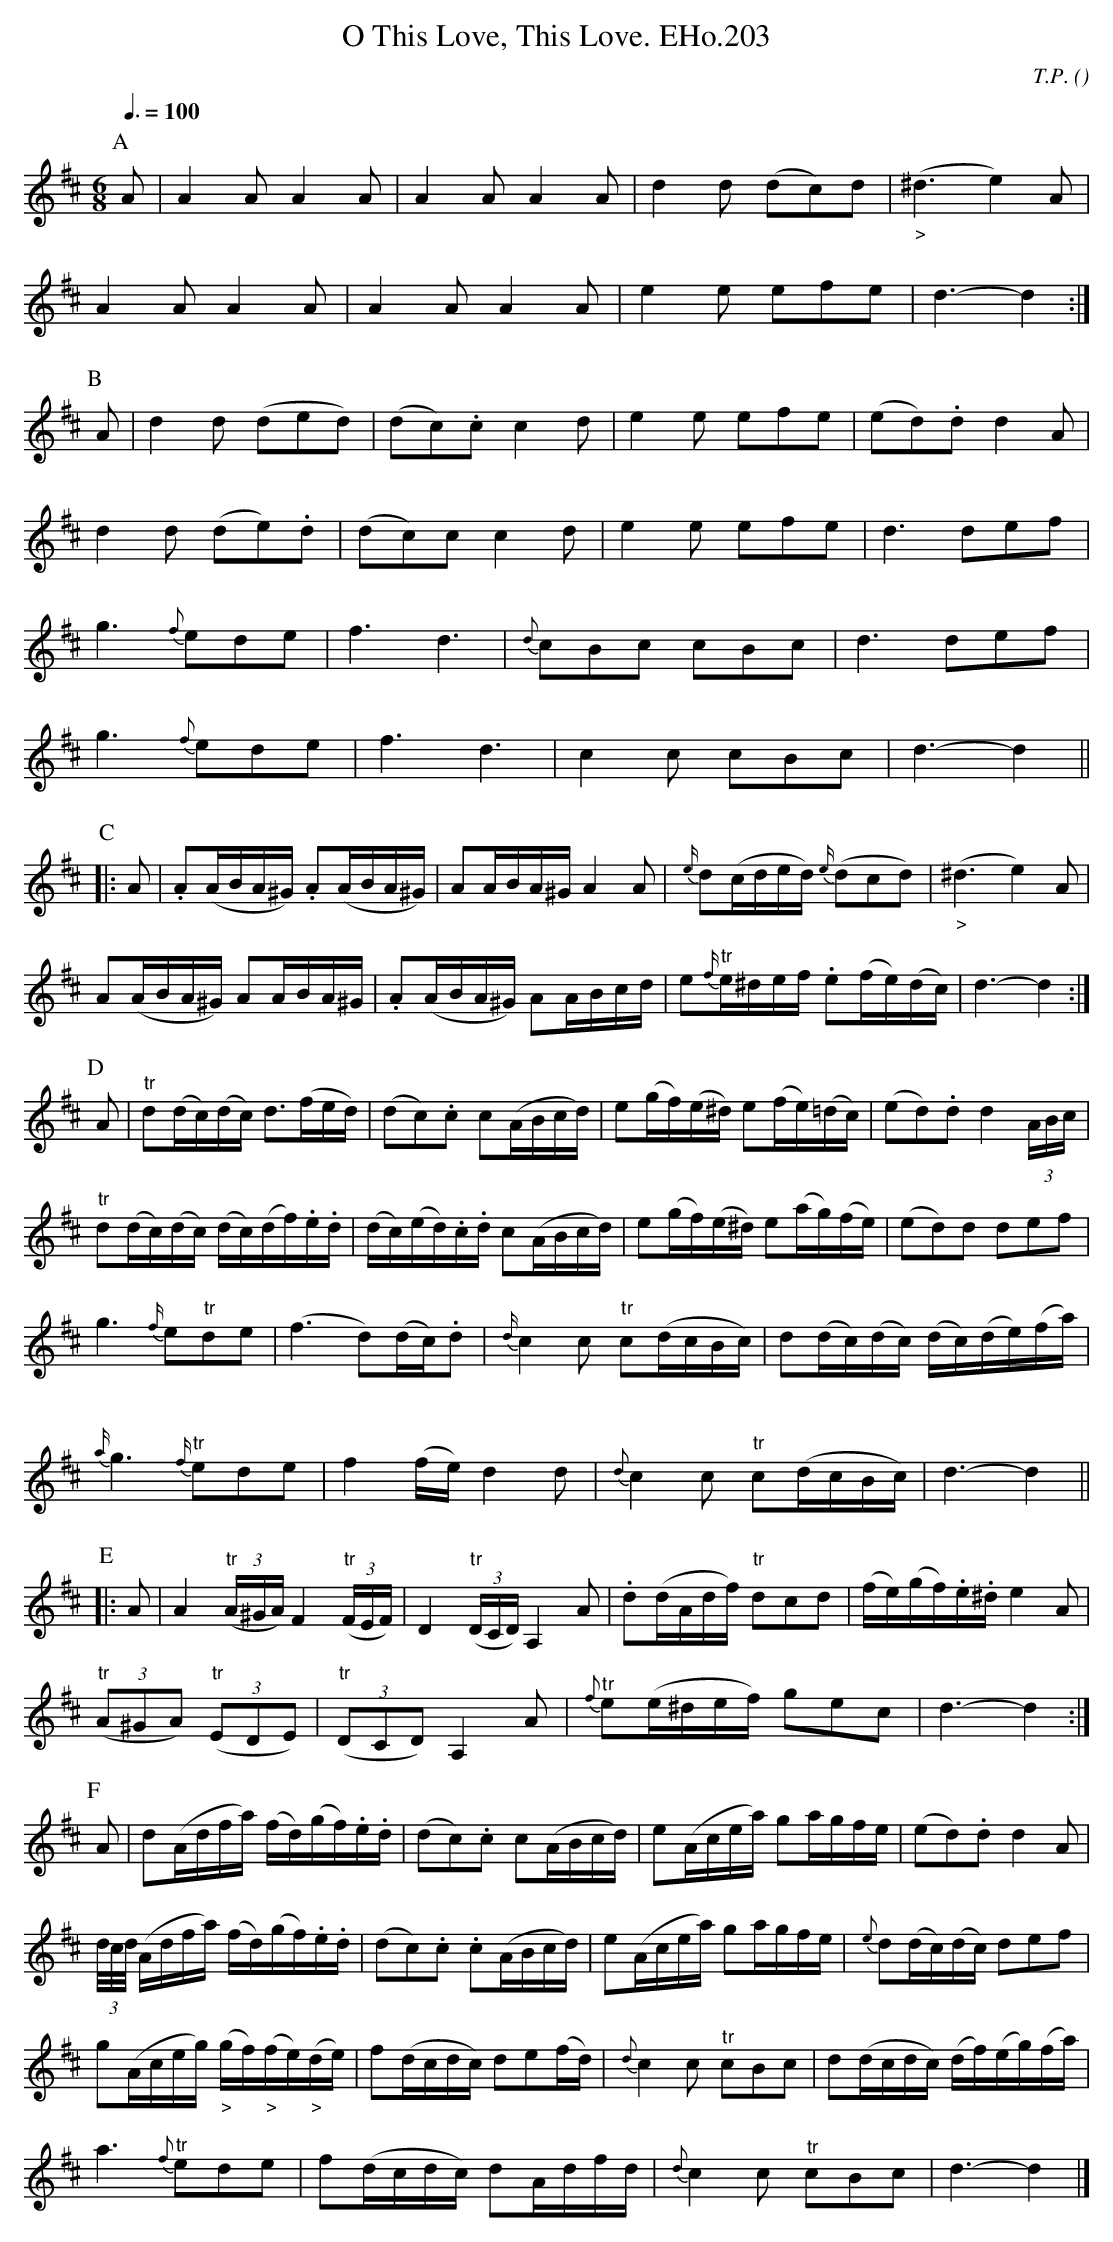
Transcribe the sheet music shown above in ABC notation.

X:1
T: O This Love, This Love. EHo.203
M:6/8
L:1/8
Q:3/8=100
C:T.P.
O:
K:D
P:A
A | A2A A2A | A2A A2A | d2d (dc)d | "_>"(^d3 e2) A |
A2A A2A | A2A A2A | e2e efe | d3-d2 :|
P:B
A | d2d (ded) | (dc).c c2d | e2e efe | (ed).d d2A |
d2d (de).d | (dc)c c2d | e2e efe | d3 def |
g3 {f}ede | f3 d3 | {d}cBc cBc | d3 def |
g3 {f}ede | f3 d3 | c2c cBc | d3-d2 ||
P:C
|: A | .A(A/B/A/^G/) .A(A/B/A/^G/) | AA/B/A/^G/ A2A |\
{e/}d(c/d/e/d/) {e/}(dcd) |"_>"(^d3 e2) A |
A(A/B/A/^G/) AA/B/A/^G/ | .A(A/B/A/^G/) AA/B/c/d/ |\
e{f/}"tr"e/^d/e/f/ .e(f/e/)(d/c/) | d3-d2:|
P:D
A | "tr"d(d/c/)(d/c/)  d3/(f/e/d/) | (dc).c c(A/B/c/d/) |\
e(g/f/)(e/^d/) e(f/e/)(=d/c/) | (ed).d d2 (3A/B/c/ |
"tr"d(d/c/)(d/c/) (d/c/)(d/f/).e/.d/ | (d/c/)(e/d/).c/.d/ c(A/B/c/d/) |\
e(g/f/)(e/^d/) e(a/g/)(f/e/) |(ed)d def |
g3{f/}e"tr"de | (f3d)(d/c/).d | {d/}c2c "tr"c(d/c/B/c/) | d(d/c/)(d/c/) (d/c/)(d/e/)(f/a/) |
{a/}g3 {f/}"tr"ede | f2(f/e/) d2d | {d}c2c "tr"c(d/c/B/c/) | d3-d2 ||
P:E
|: A | A2 ((3"tr"A/^G/A/)  F2((3"tr"F/E/F/) | D2 ((3"tr"D/C/D/) A,2A |\
.d(d/A/d/f/) "tr"dcd |(f/e/)(g/f/).e/.^d/ e2A |
((3"tr"A^GA)  ((3"tr"EDE) | ((3"tr"DCD) A,2A |\
{f}"^tr"e(e/^d/e/f/) gec|d3-d2:|
P:F
A|d(A/d/f/a/) (f/d/)(g/f/).e/.d/|(dc).c c(A/B/c/d/)|e(A/c/e/a/) ga/g/f/e/|(ed).d d2A|
(3d//c//d// (A/d/f/a/) (f/d/)(g/f/).e/.d/|(dc).c .c(A/B/c/d/) |\
e(A/c/e/a/) ga/g/f/e/|{e}d(d/c/)(d/c/) def|
g(A/c/e/g/) "_>"(g/f/)"_>"(f/e/)"_>"(d/e/)|f(d/c/d/c/) de(f/d/)|\
{d}c2c "^tr"cBc|d(d/c/d/c/) (d/f/)(e/g/)(f/a/)|
a3{f}"^tr"ede|f(d/c/d/c/) dA/d/f/d/|{d}c2c "^tr"cBc|d3-d2|]
